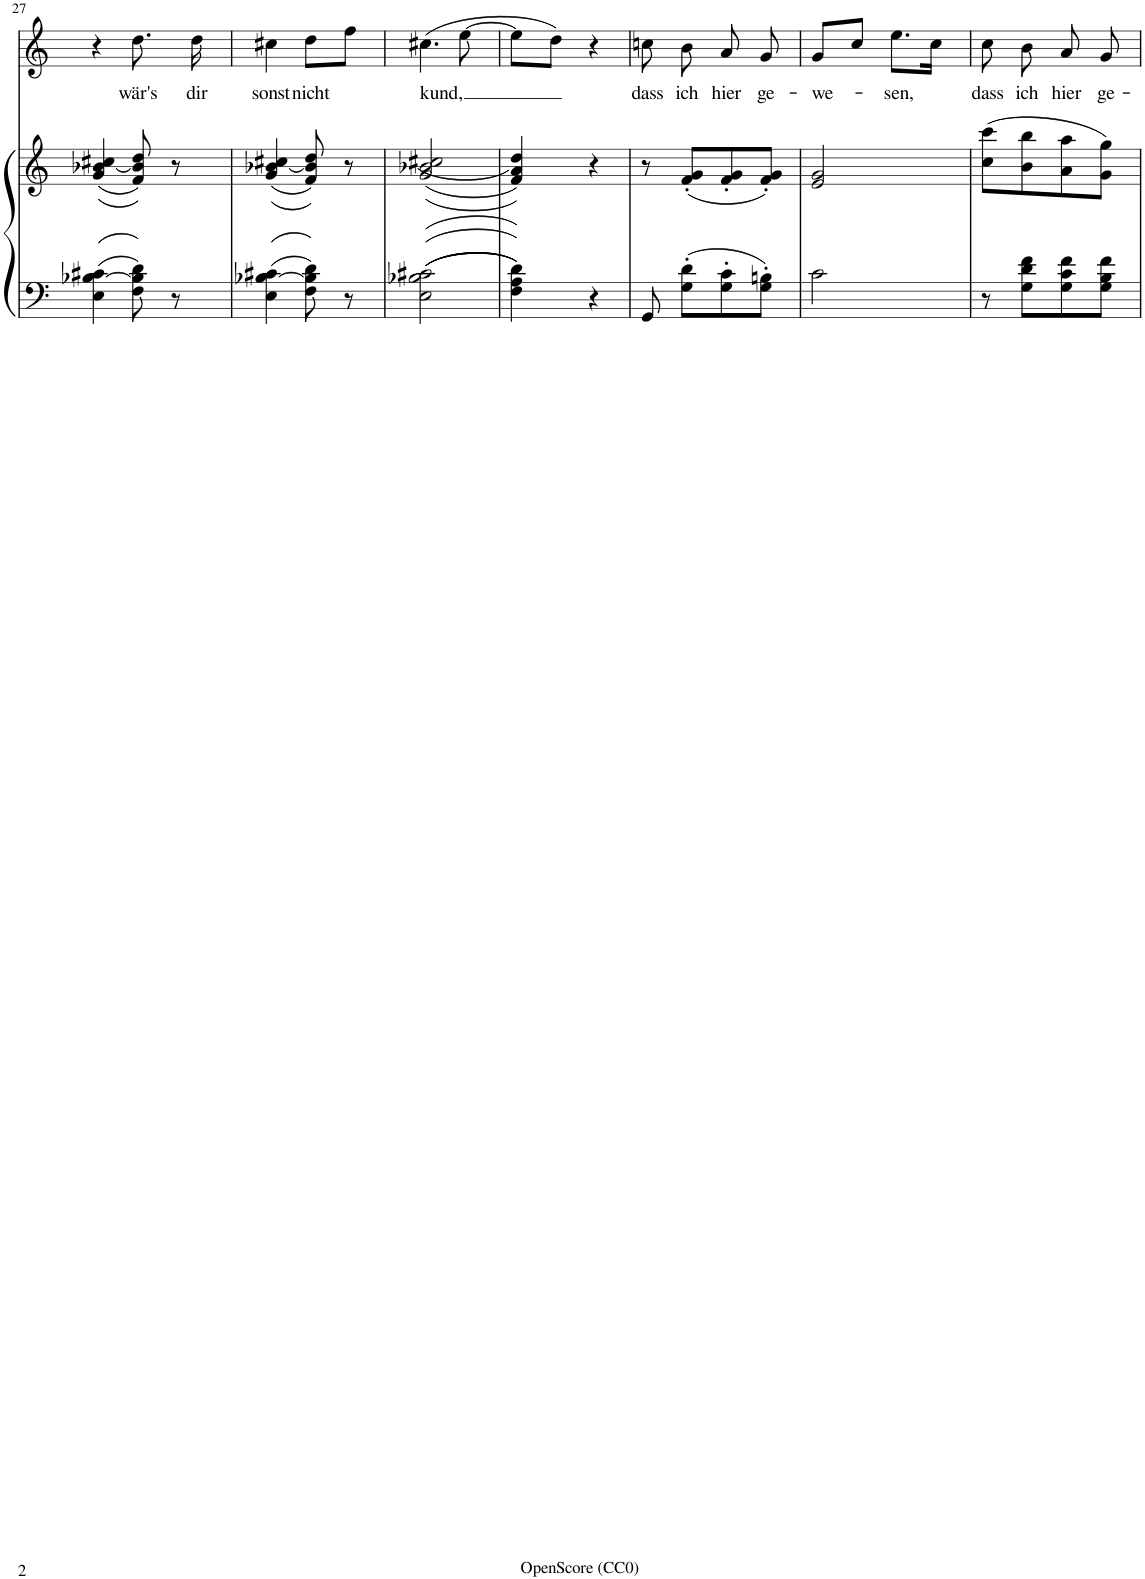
**kern	**kern	**kern	**text
*part2	*part2	*part1	*part1
*staff3	*staff2	*staff1	*staff1
*I"Piano	*	*I"Voice	*
*I'Pno	*	*	*
!!LO:PB:g=z
*clefF4	*clefG2	*clefG2	*
*k[]	*k[]	*k[]	*
*M2/4	*M2/4	*M2/4	*
=27	=27	=27	=27
4E\ [4B-X\ 4c#X\	((4g/ [4b-X/ 4cc#X/	4r	.
!	!	!	!LO:LY:b
8F\ 8B-\] 8d\	8f/ 8b-/] 8dd/))	8.dd\	wär's
8r	8r	.	.
!	!	!	!LO:LY:b
.	.	16dd\	dir
=28	=28	=28	=28
!	!	!	!LO:LY:b
4E\ [4B-X\ 4c#X\	((4g/ [4b-X/ 4cc#X/	4cc#X\	sonst
!	!	!	!LO:LY:b
8F\ 8B-\] 8d\	8f/ 8b-/] 8dd/))	8dd\L	nicht
8r	8r	8ff\J	.
=29	=29	=29	=29
!	!	!	!LO:LY:b
2E\ 2B-X\ 2c#X\	(((2g/ 2b-X/ 2cc#X/	(4.cc#X\	kund,
.	.	[8ee\	.
=30	=30	=30	=30
4F\ 4A\ 4d\	4f/ 4a/ 4dd/)))	8ee\L]	.
.	.	8dd\J)	.
4r	4r	4r	.
=31	=31	=31	=31
!	!	!	!LO:LY:b
8GG/	8r	8ccn\	dass
!	!	!	!LO:LY:b
8G\' 8d\'L	(8f/' 8g/'L	8b\	ich
!	!	!	!LO:LY:b
8G\' 8c\'	8f/' 8g/'	8a/	hier
!	!	!	!LO:LY:b
8G\' 8Bn\'J	8f/' 8g/'J)	8g/	ge-
=32	=32	=32	=32
!	!	!	!LO:LY:b
2c\	2e/ 2g/	8g/L	-we-
.	.	8cc/J	.
!	!	!	!LO:LY:b
.	.	8.ee\L	-sen,
.	.	16cc\Jk	.
=33	=33	=33	=33
!	!	!	!LO:LY:b
8r	(8cc\ 8ccc\L	8cc\	dass
!	!	!	!LO:LY:b
8G\ 8d\ 8f\L	8b\ 8bb\	8b\	ich
!	!	!	!LO:LY:b
8G\ 8c\ 8f\	8a\ 8aa\	8a/	hier
!	!	!	!LO:LY:b
8G\ 8B\ 8f\J	8g\ 8gg\J)	8g/	ge-
=	=	=	=
*-	*-	*-	*-
